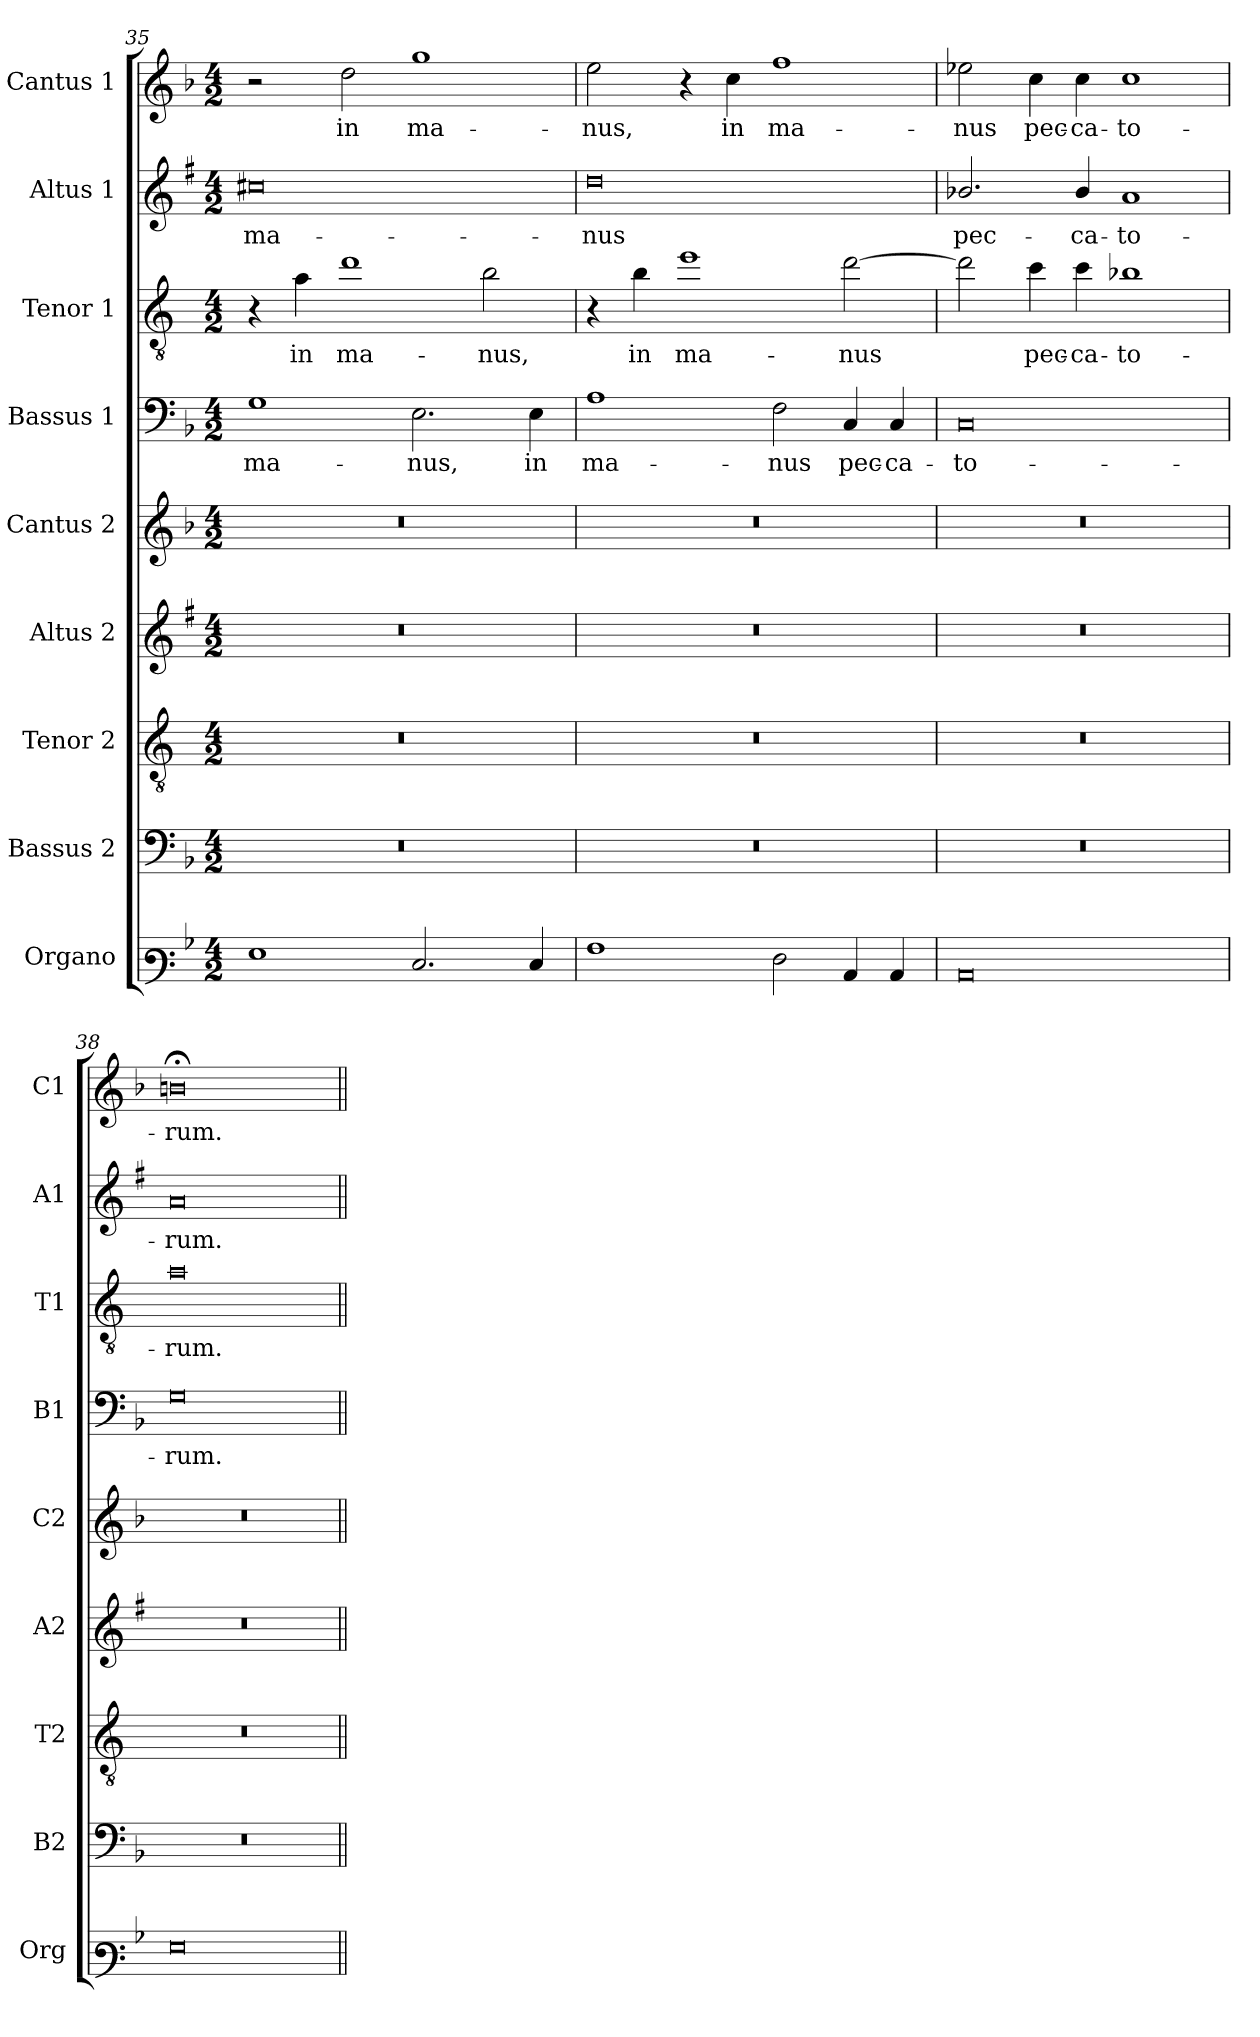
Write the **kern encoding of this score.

**kern	**kern	**kern	**kern	**kern	**kern	**text	**kern	**text	**kern	**text	**kern	**text
*part9	*part8	*part7	*part6	*part5	*part4	*part4	*part3	*part3	*part2	*part2	*part1	*part1
*staff9	*staff8	*staff7	*staff6	*staff5	*staff4	*staff4	*staff3	*staff3	*staff2	*staff2	*staff1	*staff1
*I"Organo	*I"Bassus 2	*I"Tenor 2	*I"Altus 2	*I"Cantus 2	*I"Bassus 1	*	*I"Tenor 1	*	*I"Altus 1	*	*I"Cantus 1	*
*I'Org	*I'B2	*I'T2	*I'A2	*I'C2	*I'B1	*	*I'T1	*	*I'A1	*	*I'C1	*
!!LO:LB:g=z
*clefF3	*clefF4	*clefGv2	*clefG2	*clefG2	*clefF4	*	*clefGv2	*	*clefG2	*	*clefG2	*
*	*	*ITrd4c7	*ITrd1c2	*	*	*	*ITrd4c7	*	*ITrd1c2	*	*	*
*k[b-]	*k[b-]	*k[b-]	*k[b-]	*k[b-]	*k[b-]	*	*k[b-]	*	*k[b-]	*	*k[b-]	*
*F:	*F:	*F:	*F:	*F:	*F:	*	*F:	*	*F:	*	*F:	*
*M4/2	*M4/2	*M4/2	*M4/2	*M4/2	*M4/2	*	*M4/2	*	*M4/2	*	*M4/2	*
=35	=35	=35	=35	=35	=35	=35	=35	=35	=35	=35	=35	=35
!	!	!	!	!	!	!LO:LY:b	!	!	!	!LO:LY:b	!	!
1G	0r	0r	0r	0r	1G	ma-	4r	.	0bn	ma-	2r	.
!	!	!	!	!	!	!	!	!LO:LY:b	!	!	!	!
.	.	.	.	.	.	.	4d\	in	.	.	.	.
!	!	!	!	!	!	!	!	!LO:LY:b	!	!	!	!LO:LY:b
.	.	.	.	.	.	.	1g	ma-	.	.	2dd\	in
!	!	!	!	!	!	!LO:LY:b	!	!	!	!	!	!LO:LY:b
2.E/	.	.	.	.	2.E\	-nus,	.	.	.	.	1gg	ma-
!	!	!	!	!	!	!	!	!LO:LY:b	!	!	!	!
.	.	.	.	.	.	.	2e\	-nus,	.	.	.	.
!	!	!	!	!	!	!LO:LY:b	!	!	!	!	!	!
4E/	.	.	.	.	4E\	in	.	.	.	.	.	.
=36	=36	=36	=36	=36	=36	=36	=36	=36	=36	=36	=36	=36
!	!	!	!	!	!	!LO:LY:b	!	!	!	!LO:LY:b	!	!LO:LY:b
1A	0r	0r	0r	0r	1A	ma-	4r	.	0cc	-nus	2ee\	-nus,
!	!	!	!	!	!	!	!	!LO:LY:b	!	!	!	!
.	.	.	.	.	.	.	4e\	in	.	.	.	.
!	!	!	!	!	!	!	!	!LO:LY:b	!	!	!	!
.	.	.	.	.	.	.	1a	ma-	.	.	4r	.
!	!	!	!	!	!	!	!	!	!	!	!	!LO:LY:b
.	.	.	.	.	.	.	.	.	.	.	4cc\	in
!	!	!	!	!	!	!LO:LY:b	!	!	!	!	!	!LO:LY:b
2F\	.	.	.	.	2F\	-nus	.	.	.	.	1ff	ma-
!	!	!	!	!	!	!LO:LY:b	!	!LO:LY:b	!	!	!	!
4C/	.	.	.	.	4C/	pec-	[2g\	-nus	.	.	.	.
!	!	!	!	!	!	!LO:LY:b	!	!	!	!	!	!
4C/	.	.	.	.	4C/	-ca-	.	.	.	.	.	.
=37	=37	=37	=37	=37	=37	=37	=37	=37	=37	=37	=37	=37
!	!	!	!	!	!	!LO:LY:b	!	!	!	!LO:LY:b	!	!LO:LY:b
0C	0r	0r	0r	0r	0C	-to-	2g\]	.	2.a-X/	pec-	2ee-X\	-nus
!	!	!	!	!	!	!	!	!LO:LY:b	!	!	!	!LO:LY:b
.	.	.	.	.	.	.	4f\	pec-	.	.	4cc\	pec-
!	!	!	!	!	!	!	!	!LO:LY:b	!	!LO:LY:b	!	!LO:LY:b
.	.	.	.	.	.	.	4f\	-ca-	4a-/	-ca-	4cc\	-ca-
!	!	!	!	!	!	!	!	!LO:LY:b	!	!LO:LY:b	!	!LO:LY:b
.	.	.	.	.	.	.	1e-X	-to-	1g	-to-	1cc	-to-
=38	=38	=38	=38	=38	=38	=38	=38	=38	=38	=38	=38	=38
!	!	!	!	!	!	!LO:LY:b	!	!LO:LY:b	!	!LO:LY:b	!	!LO:LY:b
0G	0r	0r	0r	0r	0G	-rum.	0d	-rum.	0g	-rum.	0bn;<	-rum.
=||	=||	=||	=||	=||	=||	=||	=||	=||	=||	=||	=||	=||
*-	*-	*-	*-	*-	*-	*-	*-	*-	*-	*-	*-	*-
